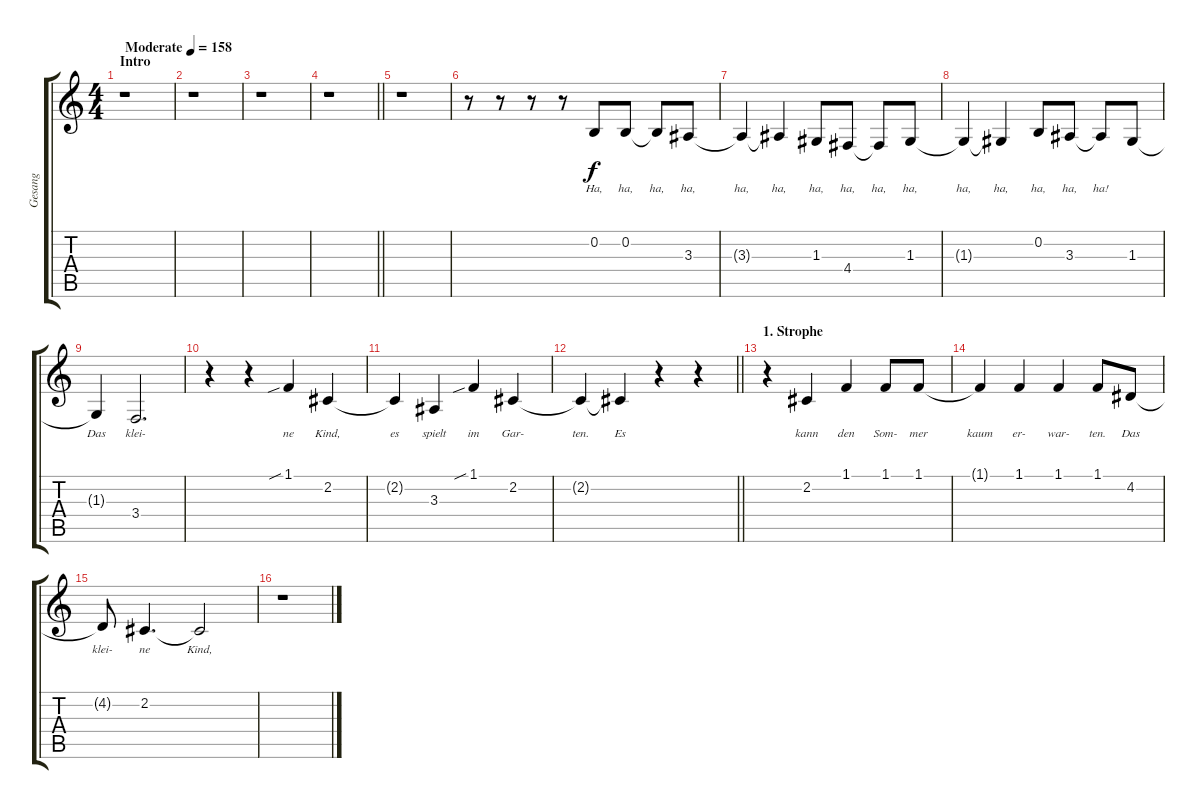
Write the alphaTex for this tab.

\track ("Gesang" "Gesang") {instrument lead2sawtooth}
\staff {score tabs}
\tuning (E4 B3 G3 D3 A2 E2) {hide}
\ts (4 4)
\section ("" "Intro")
\tempo (158 "Moderate")
\clef g2
\ks c
r.1{dy f instrument lead2sawtooth} |
r.1 |
r.1 |
\barLineRight lightlight
r.1 |
r.1 |
r.8 r.8 r.8 r.8 0.2.8{lyrics (0 "Ha,") lyrics (1 "") lyrics (2 "") lyrics (3 "") lyrics (4 "")} 0.2.8{lyrics (0 "ha,") lyrics (1 "") lyrics (2 "") lyrics (3 "") lyrics (4 "")} 0.2{t}.8{lyrics (0 "ha,") lyrics (1 "") lyrics (2 "") lyrics (3 "") lyrics (4 "")} 3.3.8{lyrics (0 "ha,") lyrics (1 "") lyrics (2 "") lyrics (3 "") lyrics (4 "")} |
3.3{t}.4{lyrics (0 "ha,") lyrics (1 "") lyrics (2 "") lyrics (3 "") lyrics (4 "")} 3.3{t}.4{lyrics (0 "ha,") lyrics (1 "") lyrics (2 "") lyrics (3 "") lyrics (4 "")} 1.3.8{lyrics (0 "ha,") lyrics (1 "") lyrics (2 "") lyrics (3 "") lyrics (4 "")} 4.4.8{lyrics (0 "ha,") lyrics (1 "") lyrics (2 "") lyrics (3 "") lyrics (4 "")} 4.4{t}.8{lyrics (0 "ha,") lyrics (1 "") lyrics (2 "") lyrics (3 "") lyrics (4 "")} 1.3.8{lyrics (0 "ha,") lyrics (1 "") lyrics (2 "") lyrics (3 "") lyrics (4 "")} |
1.3{t}.4{lyrics (0 "ha,") lyrics (1 "") lyrics (2 "") lyrics (3 "") lyrics (4 "")} 1.3{t}.4{lyrics (0 "ha,") lyrics (1 "") lyrics (2 "") lyrics (3 "") lyrics (4 "")} 0.2.8{lyrics (0 "ha,") lyrics (1 "") lyrics (2 "") lyrics (3 "") lyrics (4 "")} 3.3.8{lyrics (0 "ha,") lyrics (1 "") lyrics (2 "") lyrics (3 "") lyrics (4 "")} 3.3{t}.8{lyrics (0 "ha!") lyrics (1 "") lyrics (2 "") lyrics (3 "") lyrics (4 "")} 1.3.8{lyrics (0 "") lyrics (1 "") lyrics (2 "") lyrics (3 "") lyrics (4 "")} |
1.3{t}.4{lyrics (0 "Das") lyrics (1 "") lyrics (2 "") lyrics (3 "") lyrics (4 "")} 3.4.2{d lyrics (0 "klei-") lyrics (1 "") lyrics (2 "") lyrics (3 "") lyrics (4 "")} |
r.4 r.4 1.1{sib}.4{lyrics (0 "ne") lyrics (1 "") lyrics (2 "") lyrics (3 "") lyrics (4 "")} 2.2.4{lyrics (0 "Kind,") lyrics (1 "") lyrics (2 "") lyrics (3 "") lyrics (4 "")} |
2.2{t}.4{lyrics (0 "es") lyrics (1 "") lyrics (2 "") lyrics (3 "") lyrics (4 "")} 3.3.4{lyrics (0 "spielt") lyrics (1 "") lyrics (2 "") lyrics (3 "") lyrics (4 "")} 1.1{sib}.4{lyrics (0 "im") lyrics (1 "") lyrics (2 "") lyrics (3 "") lyrics (4 "")} 2.2.4{lyrics (0 "Gar-") lyrics (1 "") lyrics (2 "") lyrics (3 "") lyrics (4 "")} |
\barLineRight lightlight
2.2{t}.4{lyrics (0 "ten.") lyrics (1 "") lyrics (2 "") lyrics (3 "") lyrics (4 "")} 2.2{t}.4{lyrics (0 "Es") lyrics (1 "") lyrics (2 "") lyrics (3 "") lyrics (4 "")} r.4 r.4 |
\section ("" "1. Strophe")
r.4 2.2.4{lyrics (0 "kann") lyrics (1 "") lyrics (2 "") lyrics (3 "") lyrics (4 "")} 1.1.4{lyrics (0 "den") lyrics (1 "") lyrics (2 "") lyrics (3 "") lyrics (4 "")} 1.1.8{lyrics (0 "Som-") lyrics (1 "") lyrics (2 "") lyrics (3 "") lyrics (4 "")} 1.1.8{lyrics (0 "mer") lyrics (1 "") lyrics (2 "") lyrics (3 "") lyrics (4 "")} |
1.1{t}.4{lyrics (0 "kaum") lyrics (1 "") lyrics (2 "") lyrics (3 "") lyrics (4 "")} 1.1.4{lyrics (0 "er-") lyrics (1 "") lyrics (2 "") lyrics (3 "") lyrics (4 "")} 1.1.4{lyrics (0 "war-") lyrics (1 "") lyrics (2 "") lyrics (3 "") lyrics (4 "")} 1.1.8{lyrics (0 "ten.") lyrics (1 "") lyrics (2 "") lyrics (3 "") lyrics (4 "")} 4.2.8{lyrics (0 "Das") lyrics (1 "") lyrics (2 "") lyrics (3 "") lyrics (4 "")} |
4.2{t}.8{lyrics (0 "klei-") lyrics (1 "") lyrics (2 "") lyrics (3 "") lyrics (4 "")} 2.2.4{d lyrics (0 "ne") lyrics (1 "") lyrics (2 "") lyrics (3 "") lyrics (4 "")} 2.2{t}.2{lyrics (0 "Kind,") lyrics (1 "") lyrics (2 "") lyrics (3 "") lyrics (4 "")} |
r.1
